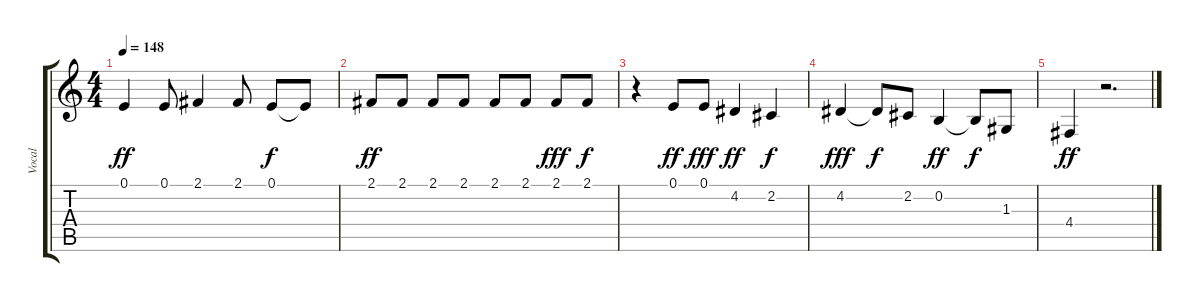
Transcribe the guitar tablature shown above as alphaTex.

\track ("Vocal" "Vocal") {instrument englishhorn}
\staff {score tabs}
\tuning (E4 B3 G3 D3 A2 E2) {hide}
\ts (4 4)
\tempo 148
\clef g2
\ks c
0.1.4{dy ff} 0.1.8 2.1.4 2.1.8 0.1.8{dy f} 0.1{t}.8 |
2.1.8{dy ff} 2.1.8 2.1.8 2.1.8 2.1.8 2.1.8 2.1.8{dy fff} 2.1.8{dy f} |
r.4 0.1.8{dy ff volume 10} 0.1.8{dy fff} 4.2.4{dy ff} 2.2.4{dy f} |
4.2.4{dy fff volume 5} 4.2{t}.8{dy f} 2.2.8 0.2.4{dy ff} 0.2{t}.8{dy f} 1.3.8 |
4.4.4{dy ff volume 3} r.2{d}
